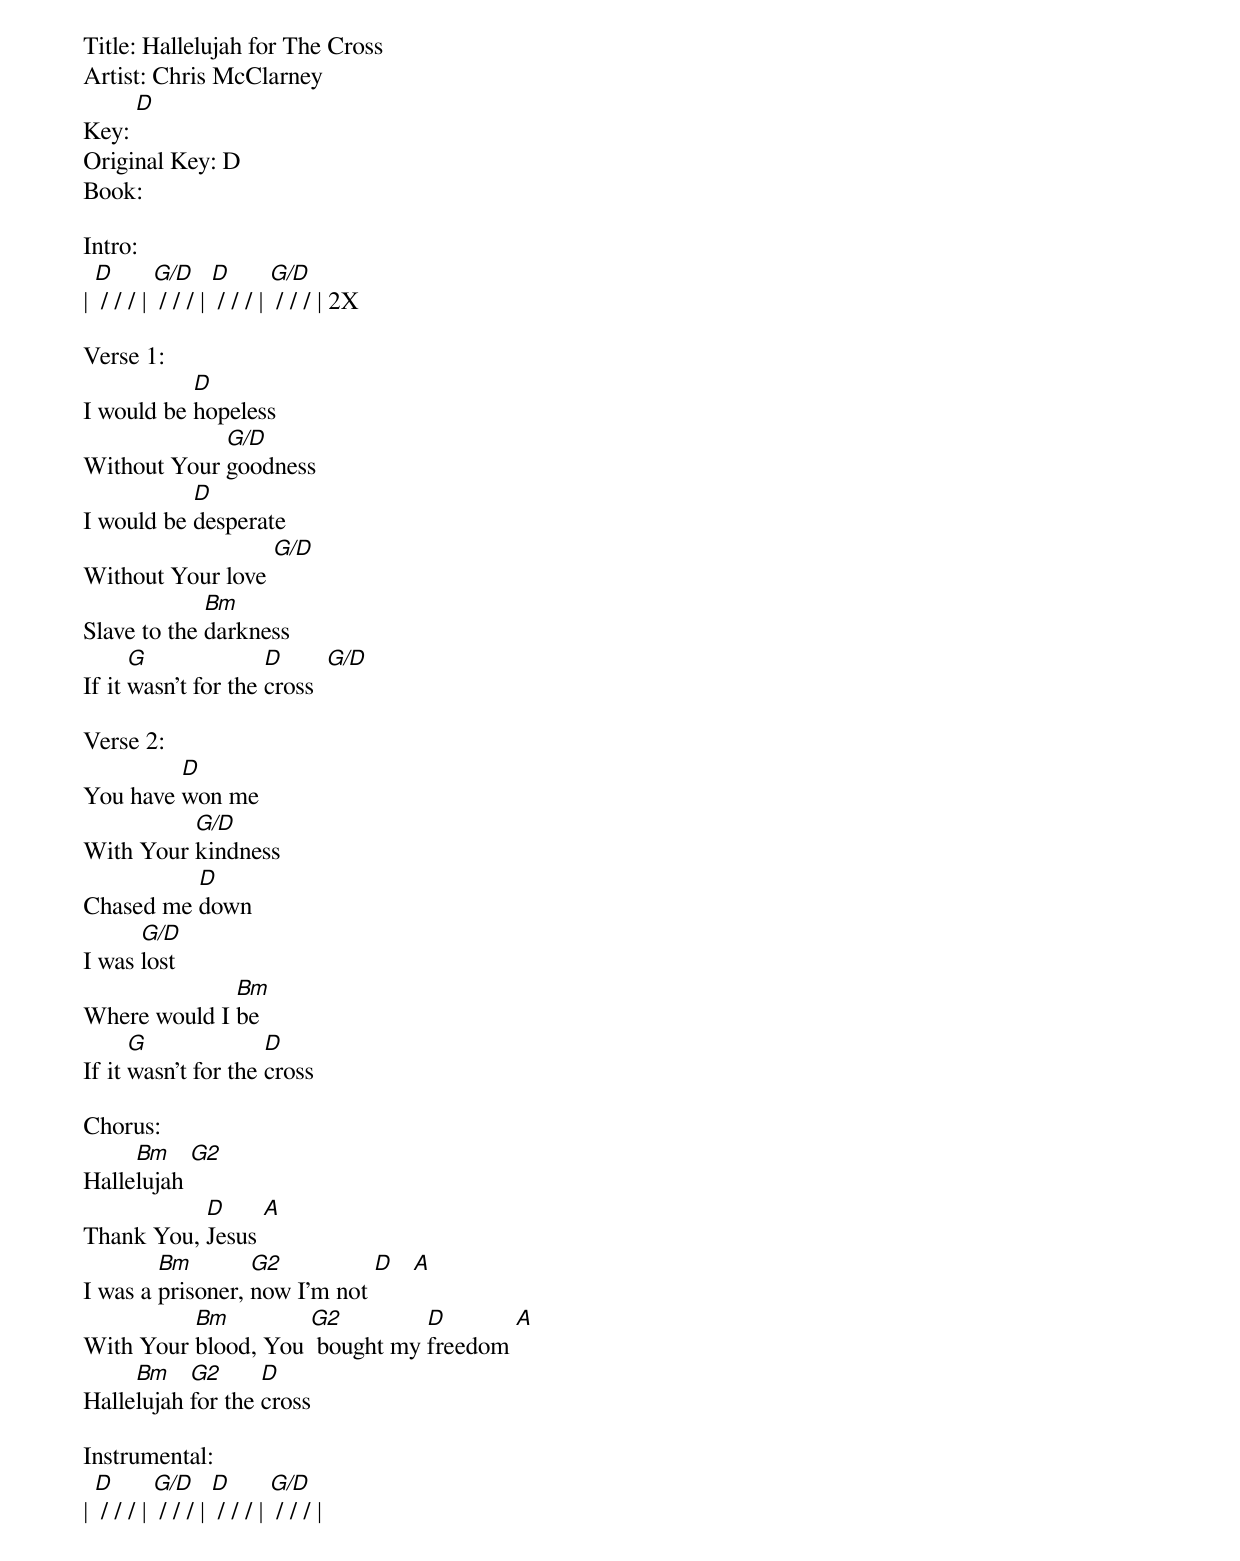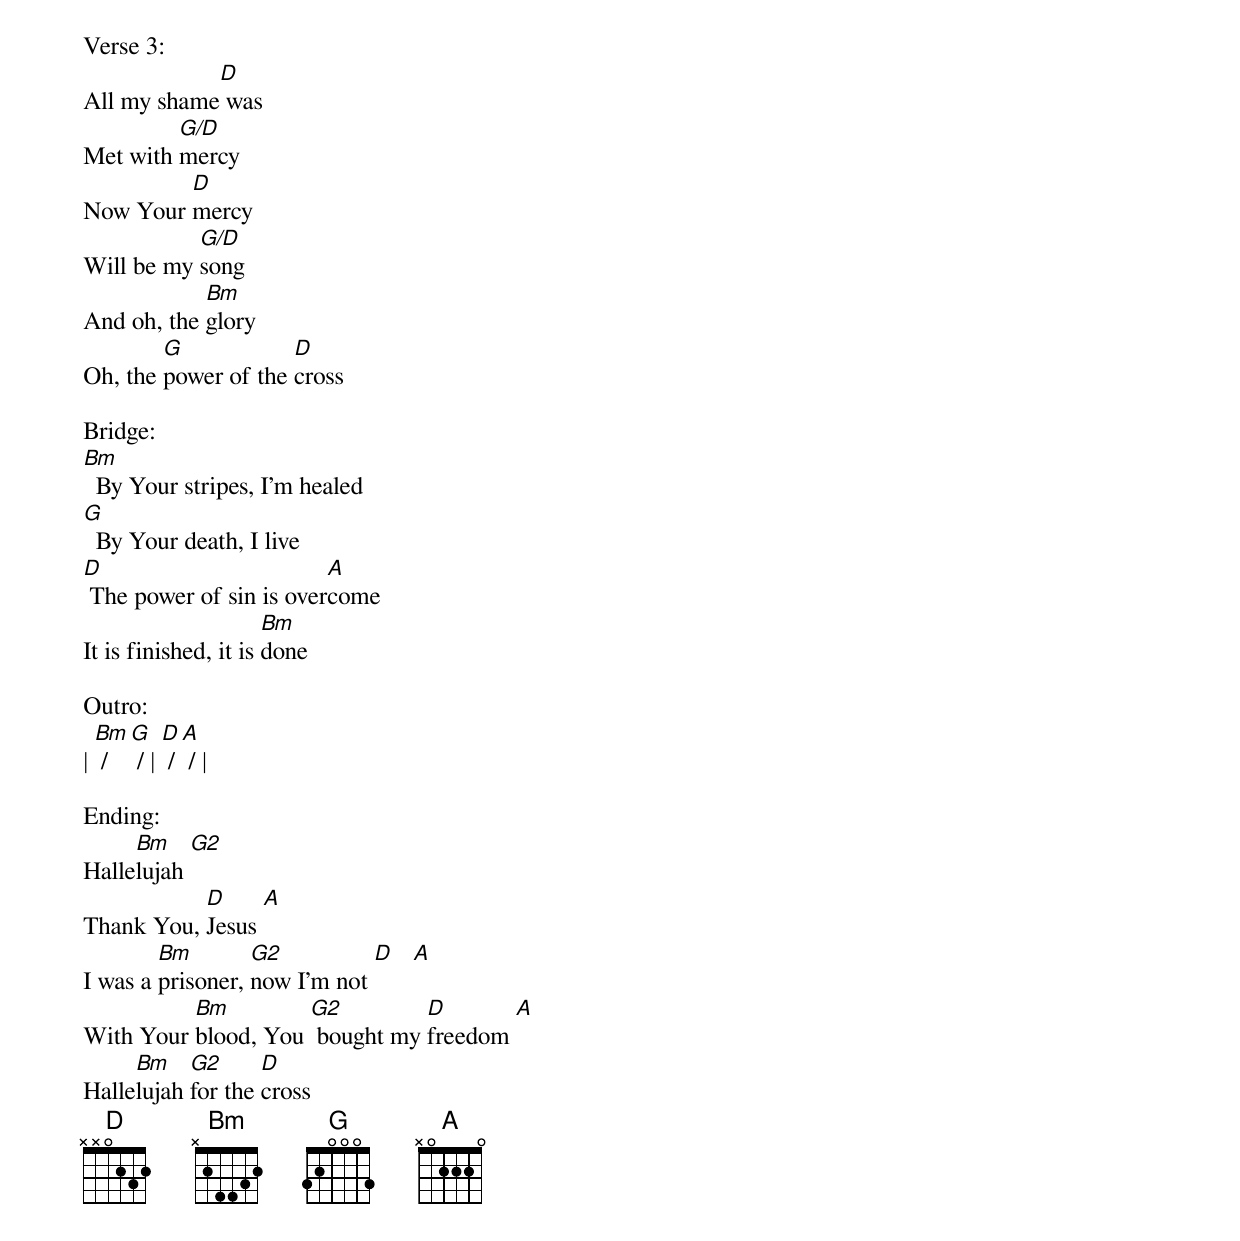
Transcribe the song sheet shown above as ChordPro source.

Title: Hallelujah for The Cross
Artist: Chris McClarney
Key: [D]
Original Key: D
Book:

Intro:
| [D] / / / | [G/D] / / / | [D] / / / | [G/D] / / / | 2X

Verse 1:
I would be [D]hopeless
Without Your [G/D]goodness
I would be [D]desperate
Without Your love [G/D]
Slave to the [Bm]darkness
If it [G]wasn't for the [D]cross  [G/D]

Verse 2:
You have [D]won me
With Your [G/D]kindness
Chased me [D]down
I was [G/D]lost
Where would I [Bm]be
If it [G]wasn't for the [D]cross

Chorus:
Halle[Bm]lujah [G2]
Thank You, [D]Jesus [A]
I was a [Bm]prisoner, [G2]now I'm not [D]   [A]
With Your [Bm]blood, You [G2] bought my [D]freedom [A]
Halle[Bm]lujah [G2]for the [D]cross

Instrumental:
| [D] / / / | [G/D] / / / | [D] / / / | [G/D] / / / |

Verse 3:
All my shame[D] was
Met with [G/D]mercy
Now Your [D]mercy
Will be my [G/D]song
And oh, the [Bm]glory
Oh, the [G]power of the [D]cross

Bridge:
[Bm]  By Your stripes, I'm healed
[G]  By Your death, I live
[D] The power of sin is over[A]come
It is finished, it is [Bm]done

Outro:
| [Bm] / [G] / | [D] / [A] / |

Ending:
Halle[Bm]lujah [G2]
Thank You, [D]Jesus [A]
I was a [Bm]prisoner, [G2]now I'm not [D]   [A]
With Your [Bm]blood, You [G2] bought my [D]freedom [A]
Halle[Bm]lujah [G2]for the [D]cross
